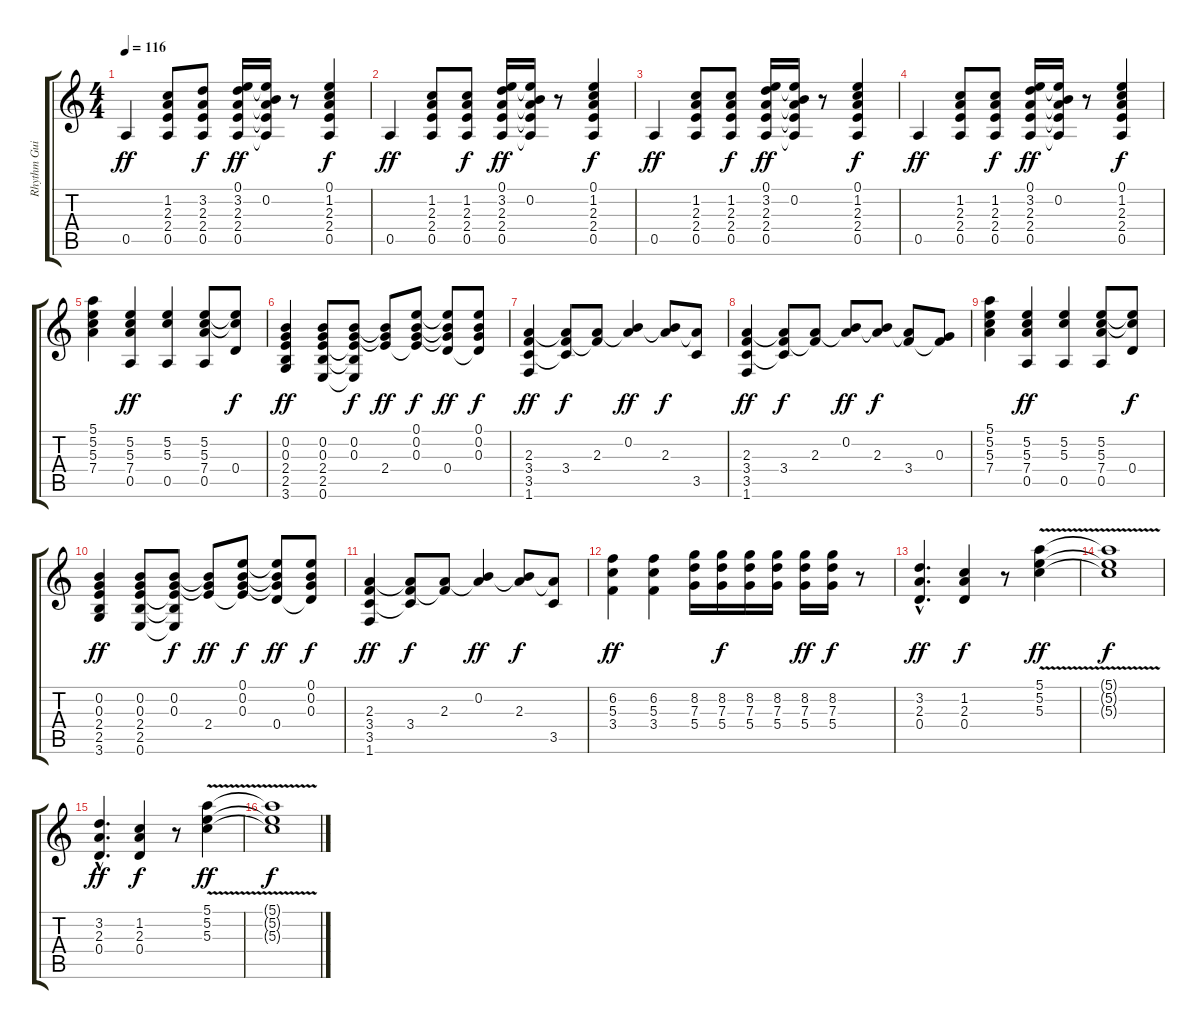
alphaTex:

\track ("Rhythm Guitar 1" "Rhythm Gui") {instrument distortionguitar}
\staff {score tabs}
\tuning (E4 B3 G3 D3 A2 E2) {hide}
\ts (4 4)
\tempo 116
\clef g2
\ks c
0.5.4{dy ff volume 14} (1.2 2.3 2.4 0.5).8 (3.2 2.3 2.4 0.5).8{dy f} (0.1 3.2 2.3 2.4 0.5).16{dy ff} (0.1{t} 0.2 2.3{t} 2.4{t} 0.5{t}).16 r.8 (0.1 1.2 2.3 2.4 0.5).4{dy f} |
0.5.4{dy ff} (1.2 2.3 2.4 0.5).8 (1.2 2.3 2.4 0.5).8{dy f} (0.1 3.2 2.3 2.4 0.5).16{dy ff} (0.1{t} 0.2 2.3{t} 2.4{t} 0.5{t}).16 r.8 (0.1 1.2 2.3 2.4 0.5).4{dy f} |
0.5.4{dy ff} (1.2 2.3 2.4 0.5).8 (1.2 2.3 2.4 0.5).8{dy f} (0.1 3.2 2.3 2.4 0.5).16{dy ff} (0.1{t} 0.2 2.3{t} 2.4{t} 0.5{t}).16 r.8 (0.1 1.2 2.3 2.4 0.5).4{dy f} |
0.5.4{dy ff} (1.2 2.3 2.4 0.5).8 (1.2 2.3 2.4 0.5).8{dy f} (0.1 3.2 2.3 2.4 0.5).16{dy ff} (0.1{t} 0.2 2.3{t} 2.4{t} 0.5{t}).16 r.8 (0.1 1.2 2.3 2.4 0.5).4{dy f} |
(5.1 5.2 5.3 7.4).4 (5.2 5.3 7.4 0.5).4{dy ff} (5.2 5.3 0.5).4 (5.2 5.3 7.4 0.5).8 (5.2{t} 5.3{t} 0.4).8{dy f} |
(0.2 0.3 2.4 2.5 3.6).4{dy ff} (0.2 0.3 2.4 2.5 0.6).8 (0.2 0.3 2.4{t} 2.5{t} 0.6{t}).8{dy f} (0.2{t} 0.3{t} 2.4).8{dy ff} (0.1 0.2 0.3 2.4{t}).8{dy f} (0.1{t} 0.2{t} 0.3{t} 0.4).8{dy ff} (0.1 0.2 0.3 0.4{t}).8{dy f} |
(2.3 3.4 3.5 1.6).4{dy ff} (2.3{t} 3.4 3.5{t}).8{dy f} (2.3 3.4{t}).8 (0.2 2.3{t}).4{dy ff} (0.2{t} 2.3).8{dy f} (2.3{t} 3.5).8 |
(2.3 3.4 3.5 1.6).4{dy ff} (2.3{t} 3.4 3.5{t}).8{dy f} (2.3 3.4{t}).8 (0.2 2.3{t}).8{dy ff} (0.2{t} 2.3).8{dy f} (2.3{t} 3.4).8 (0.3 3.4{t}).8 |
(5.1 5.2 5.3 7.4).4 (5.2 5.3 7.4 0.5).4{dy ff} (5.2 5.3 0.5).4 (5.2 5.3 7.4 0.5).8 (5.2{t} 5.3{t} 0.4).8{dy f} |
(0.2 0.3 2.4 2.5 3.6).4{dy ff} (0.2 0.3 2.4 2.5 0.6).8 (0.2 0.3 2.4{t} 2.5{t} 0.6{t}).8{dy f} (0.2{t} 0.3{t} 2.4).8{dy ff} (0.1 0.2 0.3 2.4{t}).8{dy f} (0.1{t} 0.2{t} 0.3{t} 0.4).8{dy ff} (0.1 0.2 0.3 0.4{t}).8{dy f} |
(2.3 3.4 3.5 1.6).4{dy ff} (2.3{t} 3.4 3.5{t}).8{dy f} (2.3 3.4{t}).8 (0.2 2.3{t}).4{dy ff} (0.2{t} 2.3).8{dy f} (2.3{t} 3.5).8 |
(6.2 5.3 3.4).4{dy ff} (6.2 5.3 3.4).4 (8.2 7.3 5.4).16 (8.2 7.3 5.4).16{dy f} (8.2 7.3 5.4).16 (8.2 7.3 5.4).16 (8.2 7.3 5.4).16{dy ff} (8.2 7.3 5.4).16{dy f} r.8 |
(3.2{hac} 2.3{hac} 0.4{hac}).4{d dy ff} (1.2 2.3 0.4).4{dy f} r.8 (5.1{v} 5.2{v} 5.3{v}).4{dy ff} |
(5.1{t} 5.2{t} 5.3{t}).1{dy f} |
(3.2{hac} 2.3{hac} 0.4{hac}).4{d dy ff} (1.2 2.3 0.4).4{dy f} r.8 (5.1{v} 5.2{v} 5.3{v}).4{dy ff} |
(5.1{t} 5.2{t} 5.3{t}).1{dy f}
